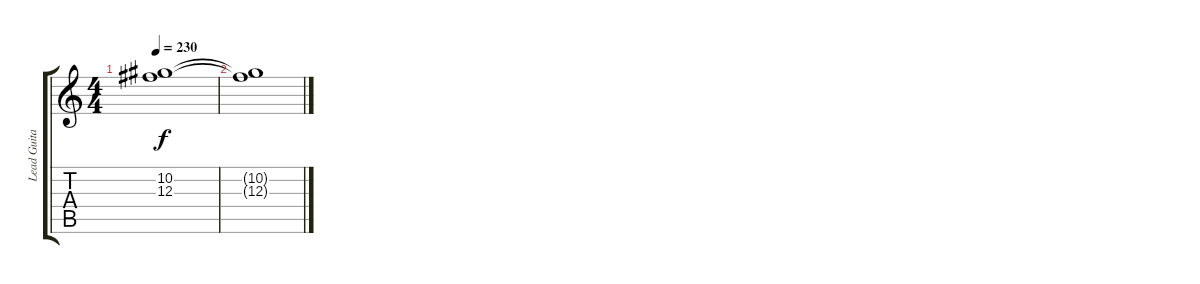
\track ("Lead Guitar" "Lead Guita") {instrument overdrivenguitar}
\staff {score tabs}
\tuning (Eb4 Bb3 Gb3 Db3 Ab2 Eb2) {hide}
\ts (4 4)
\tempo 230
\clef g2
\ks c
(10.2{t} 12.3{t}).1{dy f} |
(10.2{t} 12.3{t}).1
